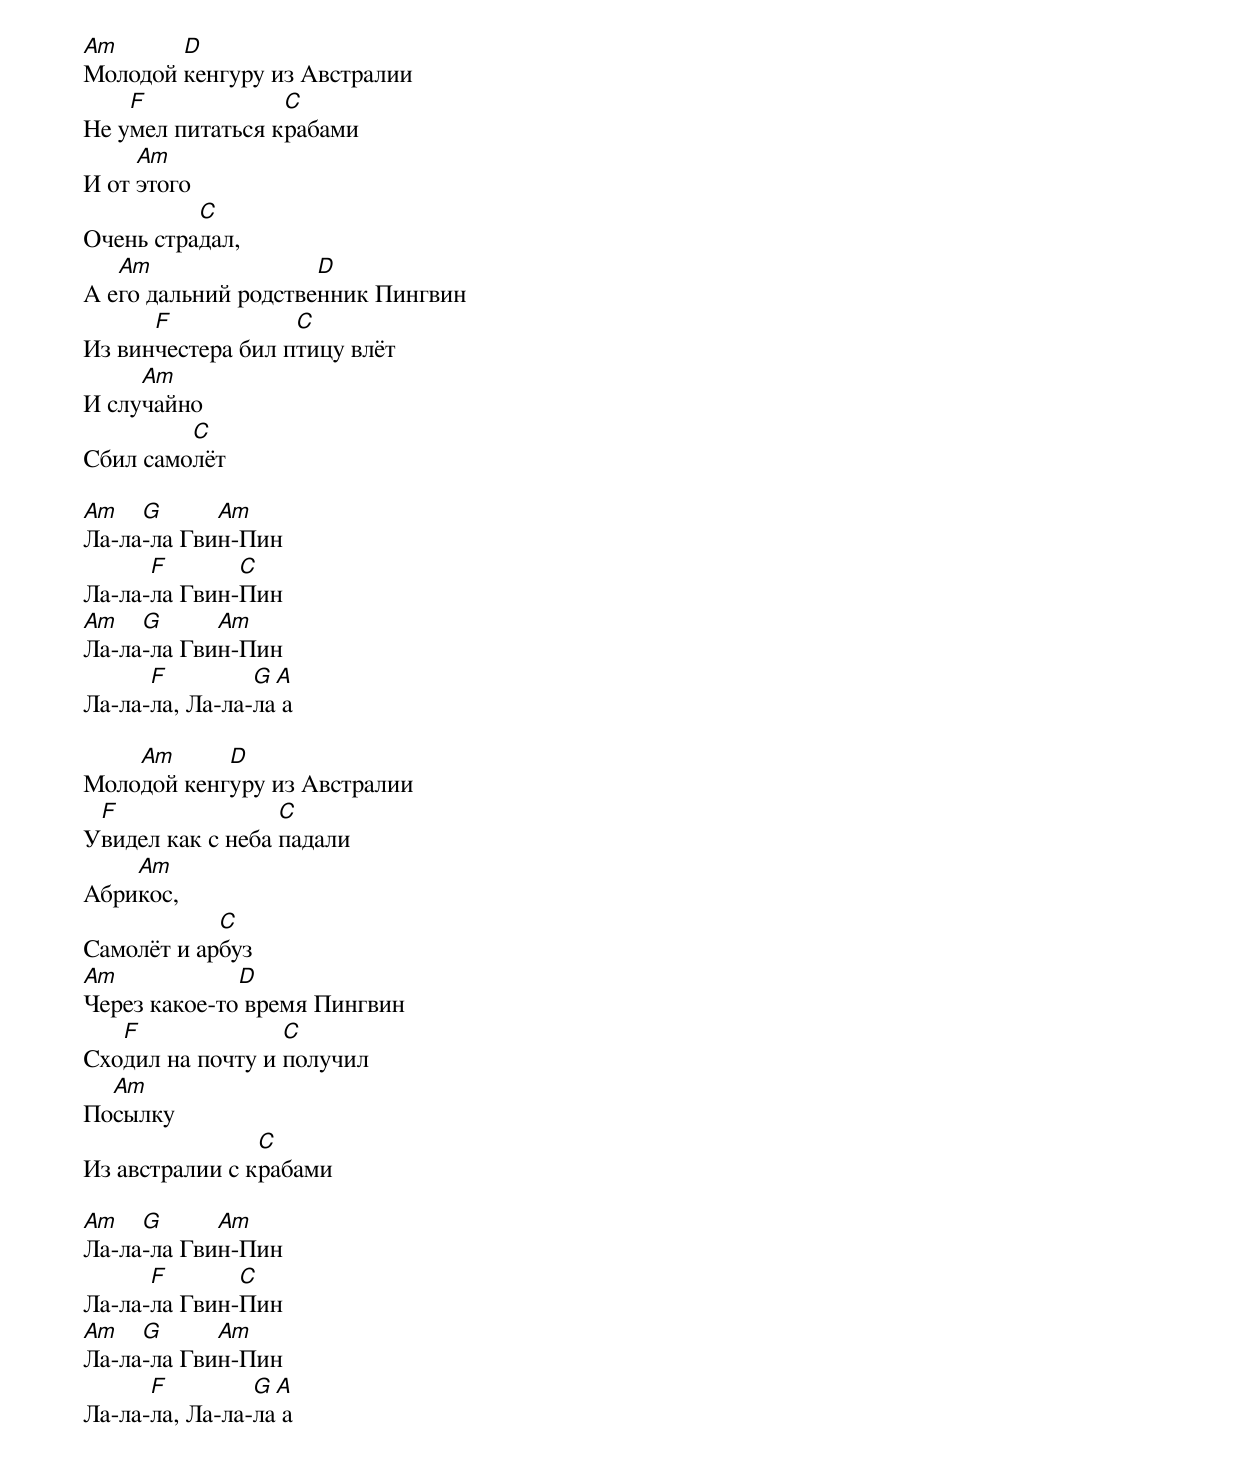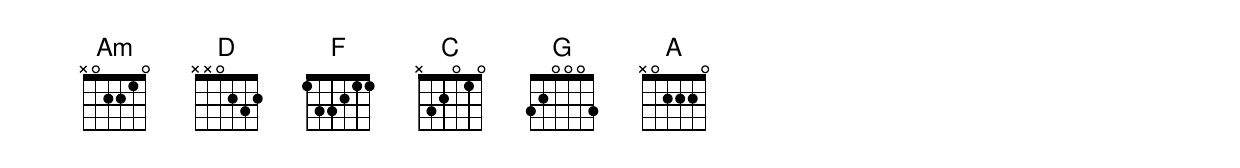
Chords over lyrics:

Am      D
Молодой кенгуру из Австралии
    F             C
Не умел питаться крабами
     Am
И от этого
          C
Очень страдал,
   Am                D
А его дальний родственник Пингвин
      F            C
Из винчестера бил птицу влёт
     Am
И случайно
         C
Сбил самолёт

Am   G      Am
Ла-ла-ла Гвин-Пин
      F       C
Ла-ла-ла Гвин-Пин
Am   G      Am
Ла-ла-ла Гвин-Пин
      F         G A
Ла-ла-ла, Ла-ла-ла а

    Am      D
Молодой кенгуру из Австралии
 F                C
Увидел как с неба падали
    Am
Абрикос,
            C
Самолёт и арбуз
Am            D
Через какое-то время Пингвин
   F              C
Сходил на почту и получил
  Am
Посылку
                C
Из австралии с крабами

Am   G      Am
Ла-ла-ла Гвин-Пин
      F       C
Ла-ла-ла Гвин-Пин
Am   G      Am
Ла-ла-ла Гвин-Пин
      F         G A
Ла-ла-ла, Ла-ла-ла а
